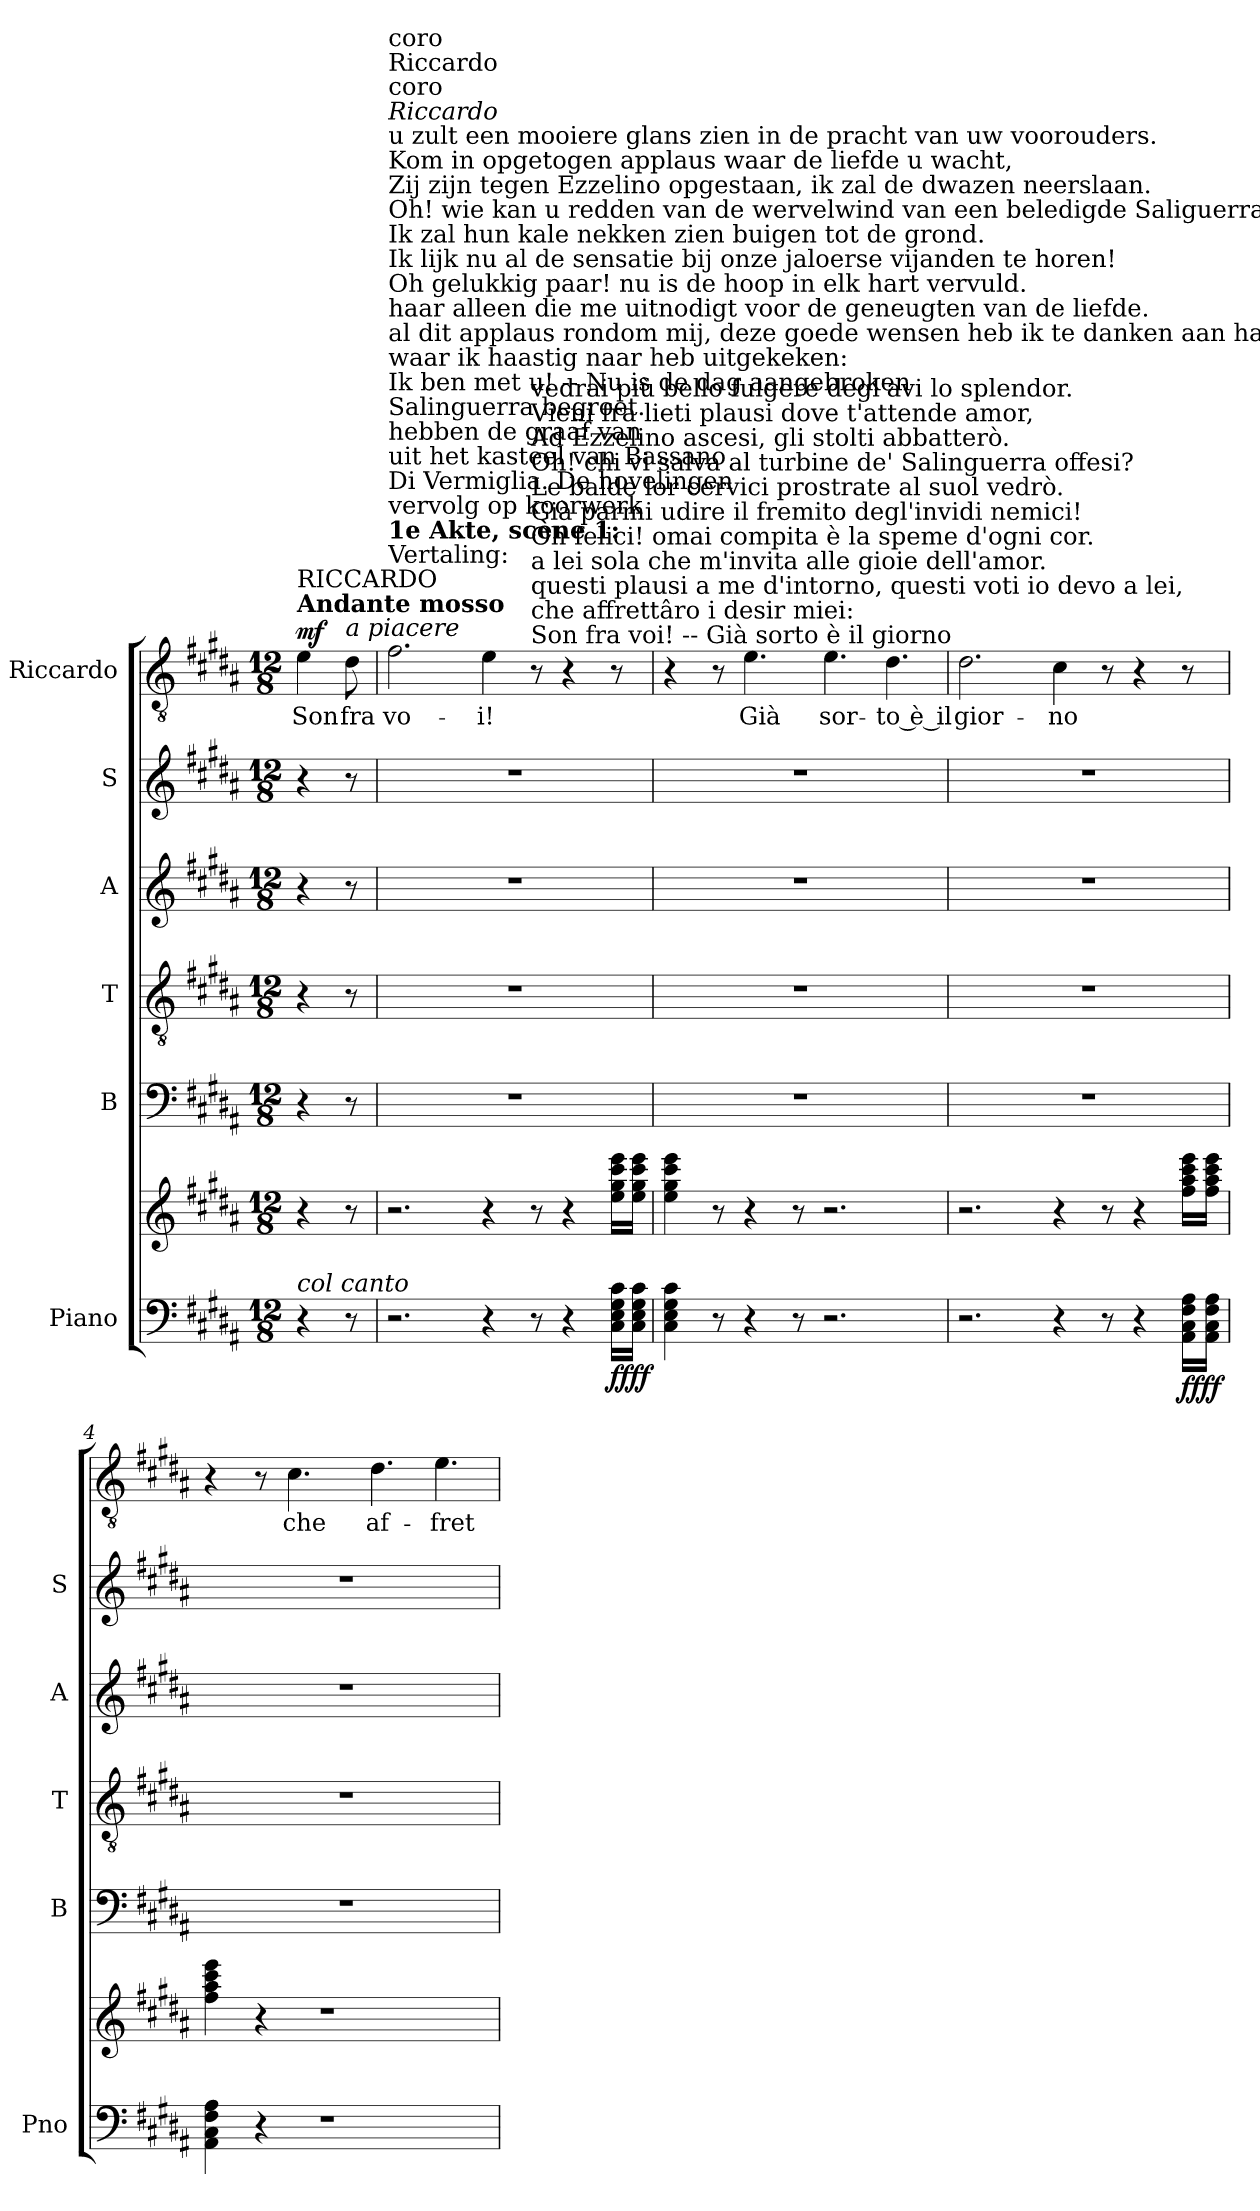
**kern	**kern	**dynam	**kern	**kern	**kern	**kern	**kern	**text	**dynam
*part6	*part6	*part6	*part5	*part4	*part3	*part2	*part1	*part1	*part1
*staff7	*staff6	*staff6/7	*staff5	*staff4	*staff3	*staff2	*staff1	*staff1	*staff1
*I"Piano	*	*	*I"B	*I"T	*I"A	*I"S	*I"Riccardo	*	*
*I'Pno	*	*	*I'B	*I'T	*I'A	*I'S	*	*	*
*clefF4	*clefG2	*	*clefF4	*clefGv2	*clefG2	*clefG2	*clefGv2	*	*
*k[f#c#g#d#a#]	*k[f#c#g#d#a#]	*	*k[f#c#g#d#a#]	*k[f#c#g#d#a#]	*k[f#c#g#d#a#]	*k[f#c#g#d#a#]	*k[f#c#g#d#a#]	*	*
*M12/8	*M12/8	*	*M12/8	*M12/8	*M12/8	*M12/8	*M12/8	*	*
=	=	=	=	=	=	=	=	=	=
!	!	!	!	!	!	!	!LO:TX:a:B:t=Andante mosso	!	!
!	!	!	!	!	!	!	!LO:TX:a:t=RICCARDO	!	!
!LO:TX:a:i:t=col canto	!	!	!	!	!	!	!	!	!
!	!	!	!	!	!	!	!	!	!LO:DY:a
4r	4r	.	4r	4r	4r	4r	4e\	Son	mf
!	!	!	!	!	!	!	!LO:TX:a:i:t=a piacere	!	!
8r	8r	.	8r	8r	8r	8r	8d#\	fra	.
=1	=1	=1	=1	=1	=1	=1	=1	=1	=1
!	!	!	!	!	!	!	!LO:TX:a:t=Vertaling&colon;	!	!
!	!	!	!	!	!	!	!LO:TX:a:B:t=1e Akte, scène 1&colon;	!	!
!	!	!	!	!	!	!	!LO:TX:a:t=vervolg op koorwerk	!	!
!	!	!	!	!	!	!	!LO:TX:a:t=Di Vermiglia. De hovelingen	!	!
!	!	!	!	!	!	!	!LO:TX:a:t=uit het kasteel van Bassano	!	!
!	!	!	!	!	!	!	!LO:TX:a:t=hebben de graaf van	!	!
!	!	!	!	!	!	!	!LO:TX:a:t=Salinguerra begroet.	!	!
!	!	!	!	!	!	!	!LO:TX:a:t=Ik ben met u! -- Nu is de dag aangebroken	!	!
!	!	!	!	!	!	!	!LO:TX:a:t=waar ik haastig naar heb uitgekeken&colon;	!	!
!	!	!	!	!	!	!	!LO:TX:a:t=al dit applaus rondom mij, deze goede wensen heb ik te danken aan haar,	!	!
!	!	!	!	!	!	!	!LO:TX:a:t=haar alleen die me uitnodigt voor de geneugten van de liefde.	!	!
!	!	!	!	!	!	!	!LO:TX:a:t=Oh gelukkig  paar! nu is de hoop in elk hart vervuld.	!	!
!	!	!	!	!	!	!	!LO:TX:a:t=Ik lijk nu al de sensatie bij onze jaloerse vijanden te horen!	!	!
!	!	!	!	!	!	!	!LO:TX:a:t=Ik zal hun kale nekken  zien buigen tot de grond.	!	!
!	!	!	!	!	!	!	!LO:TX:a:t=Oh! wie kan u redden van de wervelwind van een beledigde Saliguerra?	!	!
!	!	!	!	!	!	!	!LO:TX:a:t=Zij zijn tegen Ezzelino opgestaan, ik zal de dwazen neerslaan.	!	!
!	!	!	!	!	!	!	!LO:TX:a:t=Kom in opgetogen applaus waar de liefde u wacht,	!	!
!	!	!	!	!	!	!	!LO:TX:a:t=u zult een mooiere glans zien in de pracht van uw voorouders.	!	!
!	!	!	!	!	!	!	!LO:TX:a:i:t=Riccardo	!	!
!	!	!	!	!	!	!	!LO:TX:a:t=coro	!	!
!	!	!	!	!	!	!	!LO:TX:a:t=Riccardo	!	!
!	!	!	!	!	!	!	!LO:TX:a:t=coro	!	!
2.r	2.r	.	1.r	1.r	1.r	1.r	2.f#\	vo-	.
4r	4r	.	.	.	.	.	4e\	-i!	.
!	!	!	!	!	!	!	!LO:TX:a:t=Son fra voi! -- Già sorto è il giorno	!	!
!	!	!	!	!	!	!	!LO:TX:a:t=che affrettâro i desir miei&colon;	!	!
!	!	!	!	!	!	!	!LO:TX:a:t=questi plausi a me d'intorno, questi voti io devo a lei,	!	!
!	!	!	!	!	!	!	!LO:TX:a:t=a lei sola che m'invita alle gioie dell'amor.	!	!
!	!	!	!	!	!	!	!LO:TX:a:t=Oh felici! omai compita è la speme d'ogni cor.	!	!
!	!	!	!	!	!	!	!LO:TX:a:t=Già parmi udire il fremito degl'invidi nemici!	!	!
!	!	!	!	!	!	!	!LO:TX:a:t=Le balde lor cervici prostrate al suol vedrò.	!	!
!	!	!	!	!	!	!	!LO:TX:a:t=Oh! chi vi salva al turbine de' Salinguerra offesi?	!	!
!	!	!	!	!	!	!	!LO:TX:a:t=Ad Ezzelino ascesi, gli stolti abbatterò.	!	!
!	!	!	!	!	!	!	!LO:TX:a:t=Vieni fra lieti plausi dove t'attende amor,	!	!
!	!	!	!	!	!	!	!LO:TX:a:t=vedrai più bello fulgere degl'avi lo splendor.	!	!
8r	8r	.	.	.	.	.	8r	.	.
4r	4r	.	.	.	.	.	4r	.	.
!	!	!LO:DY:b=2	!	!	!	!	!	!	!
!	!	!LO:DY:n=1:b	!	!	!	!	!	!	!
16C#\ 16E\ 16G#\ 16c#\LL	16ee\ 16gg#\ 16ccc#\ 16eee\LL	ff ff	.	.	.	.	8r	.	.
16C#\ 16E\ 16G#\ 16c#\JJ	16ee\ 16gg#\ 16ccc#\ 16eee\JJ	.	.	.	.	.	.	.	.
=2	=2	=2	=2	=2	=2	=2	=2	=2	=2
4C#\ 4E\ 4G#\ 4c#\	4ee\ 4gg#\ 4ccc#\ 4eee\	.	1.r	1.r	1.r	1.r	4r	.	.
8r	8r	.	.	.	.	.	8r	.	.
4r	4r	.	.	.	.	.	4.e\	Già	.
8r	8r	.	.	.	.	.	.	.	.
2.r	2.r	.	.	.	.	.	4.e\	sor-	.
.	.	.	.	.	.	.	4.d#\	-to è il	.
=3	=3	=3	=3	=3	=3	=3	=3	=3	=3
2.r	2.r	.	1.r	1.r	1.r	1.r	2.d#\	gior-	.
4r	4r	.	.	.	.	.	4c#\	-no	.
8r	8r	.	.	.	.	.	8r	.	.
4r	4r	.	.	.	.	.	4r	.	.
!	!	!LO:DY:b=2	!	!	!	!	!	!	!
!	!	!LO:DY:n=1:b	!	!	!	!	!	!	!
16AA#\ 16C#\ 16F#\ 16A#\LL	16ff#\ 16aa#\ 16ccc#\ 16eee\LL	ff ff	.	.	.	.	8r	.	.
16AA#\ 16C#\ 16F#\ 16A#\JJ	16ff#\ 16aa#\ 16ccc#\ 16eee\JJ	.	.	.	.	.	.	.	.
=4	=4	=4	=4	=4	=4	=4	=4	=4	=4
4AA#\ 4C#\ 4F#\ 4A#\	4ff#\ 4aa#\ 4ccc#\ 4eee\	.	1.r	1.r	1.r	1.r	4r	.	.
4r	4r	.	.	.	.	.	8r	.	.
.	.	.	.	.	.	.	4.c#\	che	.
1r	1r	.	.	.	.	.	.	.	.
.	.	.	.	.	.	.	4.d#\	af-	.
.	.	.	.	.	.	.	4.e\	-fret-	.
=	=	=	=	=	=	=	=	=	=
*-	*-	*-	*-	*-	*-	*-	*-	*-	*-
